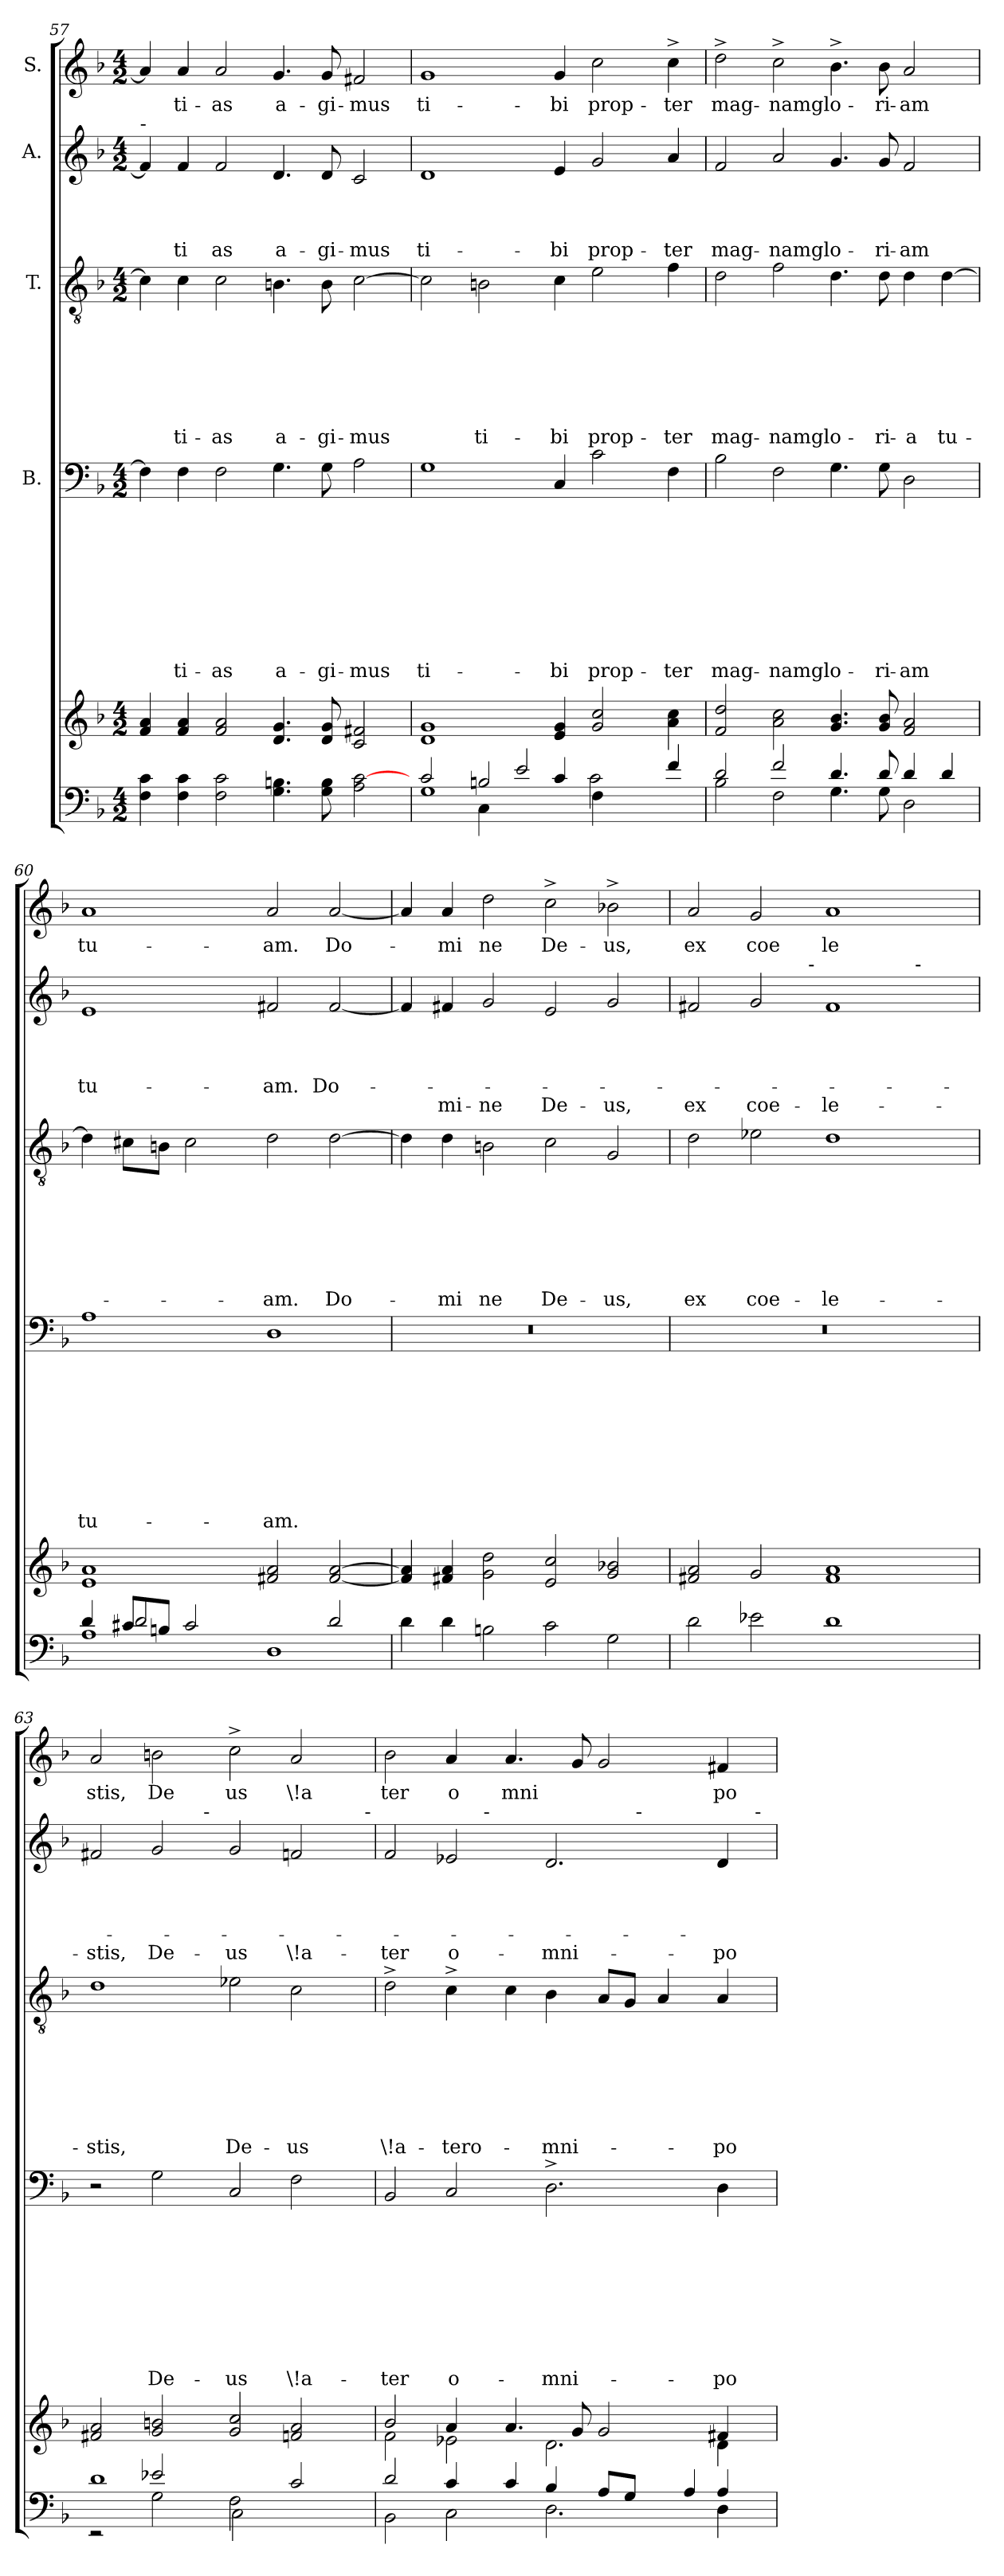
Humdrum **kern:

**kern	**kern	**kern	**text	**text	**text	**text	**text	**text	**text	**text	**text	**kern	**text	**text	**text	**text	**text	**text	**text	**kern	**text	**text	**text	**text	**text	**kern	**text
*part5	*part5	*part4	*part4	*part4	*part4	*part4	*part4	*part4	*part4	*part4	*part4	*part3	*part3	*part3	*part3	*part3	*part3	*part3	*part3	*part2	*part2	*part2	*part2	*part2	*part2	*part1	*part1
*staff6	*staff5	*staff4	*staff4	*staff4	*staff4	*staff4	*staff4	*staff4	*staff4	*staff4	*staff4	*staff3	*staff3	*staff3	*staff3	*staff3	*staff3	*staff3	*staff3	*staff2	*staff2	*staff2	*staff2	*staff2	*staff2	*staff1	*staff1
*	*	*I"B.	*	*	*	*	*	*	*	*	*	*I"T.	*	*	*	*	*	*	*	*I"A.	*	*	*	*	*	*I"S.	*
*clefF4	*clefG2	*clefF4	*	*	*	*	*	*	*	*	*	*clefGv2	*	*	*	*	*	*	*	*clefG2	*	*	*	*	*	*clefG2	*
*k[b-]	*k[b-]	*k[b-]	*	*	*	*	*	*	*	*	*	*k[b-]	*	*	*	*	*	*	*	*k[b-]	*	*	*	*	*	*k[b-]	*
*F:	*F:	*F:	*	*	*	*	*	*	*	*	*	*F:	*	*	*	*	*	*	*	*F:	*	*	*	*	*	*F:	*
*M4/2	*M4/2	*M4/2	*	*	*	*	*	*	*	*	*	*M4/2	*	*	*	*	*	*	*	*M4/2	*	*	*	*	*	*M4/2	*
=57	=57	=57	=57	=57	=57	=57	=57	=57	=57	=57	=57	=57	=57	=57	=57	=57	=57	=57	=57	=57	=57	=57	=57	=57	=57	=57	=57
!	!	!	!	!	!	!	!	!	!	!	!	!	!	!	!	!	!	!	!	!LO:TX:a:t=-	!	!	!	!	!	!	!
4F\ 4c\	(4f/ 4a/	4F\]	.	.	.	.	.	.	.	.	.	4c\]	.	.	.	.	.	.	.	4f/]	.	.	.	.	.	4a/]	.
!	!	!	!	!	!	!	!	!	!	!	!LO:LY:b	!	!	!	!	!	!	!	!LO:LY:b	!	!	!	!	!LO:LY:b	!	!	!LO:LY:b
4F\ 4c\	4f/ 4a/	4F\	.	.	.	.	.	.	.	.	-ti-	4c\	.	.	.	.	.	.	-ti-	4f/	.	.	.	-ti	.	4a/	ti-
!	!	!	!	!	!	!	!	!	!	!	!LO:LY:b	!	!	!	!	!	!	!	!LO:LY:b	!	!	!	!	!LO:LY:b	!	!	!LO:LY:b
2F\ 2c\	2f/ 2a/	2F\	.	.	.	.	.	.	.	.	-as	2c\	.	.	.	.	.	.	-as	2f/	.	.	.	as	.	2a/	-as
!	!	!	!	!	!	!	!	!	!	!	!LO:LY:b	!	!	!	!	!	!	!	!LO:LY:b	!	!	!	!	!LO:LY:b	!	!	!LO:LY:b
4.G\ 4.Bn\	4.d/ 4.g/	4.G\	.	.	.	.	.	.	.	.	a-	4.Bn\	.	.	.	.	.	.	a-	4.d/	.	.	.	a-	.	4.g/	a-
!	!	!	!	!	!	!	!	!	!	!	!LO:LY:b	!	!	!	!	!	!	!	!LO:LY:b	!	!	!	!	!LO:LY:b	!	!	!LO:LY:b
8G\ 8B\	8d/ 8g/	8G\	.	.	.	.	.	.	.	.	-gi-	8B\	.	.	.	.	.	.	-gi-	8d/	.	.	.	-gi-	.	8g/	-gi-
!	!	!	!	!	!	!	!	!	!	!	!LO:LY:b	!	!	!	!	!	!	!	!LO:LY:b	!	!	!	!	!LO:LY:b	!	!	!LO:LY:b
2A\ [>2c\	2c/ 2f#X/	2A\	.	.	.	.	.	.	.	.	-mus	[>2c\	.	.	.	.	.	.	-mus	2c/	.	.	.	-mus	.	2f#X/	-mus
=58	=58	=58	=58	=58	=58	=58	=58	=58	=58	=58	=58	=58	=58	=58	=58	=58	=58	=58	=58	=58	=58	=58	=58	=58	=58	=58	=58
*^	*	*	*	*	*	*	*	*	*	*	*	*	*	*	*	*	*	*	*	*	*	*	*	*	*	*	*
*	*^	*	*	*	*	*	*	*	*	*	*	*	*	*	*	*	*	*	*	*	*	*	*	*	*	*	*	*
*	*	*^	*	*	*	*	*	*	*	*	*	*	*	*	*	*	*	*	*	*	*	*	*	*	*	*	*	*	*
!	!	!	!	!	!	!	!	!	!	!	!	!	!	!LO:LY:b	!	!	!	!	!	!	!	!	!	!	!	!	!LO:LY:b	!	!	!LO:LY:b
1G	2c/	2ryy	2.ryy	1d 1g	1G	.	.	.	.	.	.	.	.	ti-	2c\]	.	.	.	.	.	.	.	1d	.	.	.	ti-	.	1g	ti-
!	!	!	!	!	!	!	!	!	!	!	!	!	!	!	!	!	!	!	!	!	!	!LO:LY:b	!	!	!	!	!	!	!	!
.	2Bn/	4C\	.	.	.	.	.	.	.	.	.	.	.	.	2Bn\	.	.	.	.	.	.	ti-	.	.	.	.	.	.	.	.
.	.	2ryy	2e/	.	.	.	.	.	.	.	.	.	.	.	.	.	.	.	.	.	.	.	.	.	.	.	.	.	.	.
!	!	!	!	!	!	!	!	!	!	!	!	!	!	!LO:LY:b	!	!	!	!	!	!	!	!LO:LY:b	!	!	!	!	!LO:LY:b	!	!	!LO:LY:b
1ryy	4c/	.	.	4e/ 4g/	4C/	.	.	.	.	.	.	.	.	-bi	4c\	.	.	.	.	.	.	-bi	4e/	.	.	.	-bi	.	4g/	-bi
!	!	!	!	!	!	!	!	!	!	!	!	!	!	!LO:LY:b	!	!	!	!	!	!	!	!LO:LY:b	!	!	!	!	!LO:LY:b	!	!	!LO:LY:b
.	4F\	2c\	2ryy	2g/ 2cc/	2c\	.	.	.	.	.	.	.	.	prop-	2e\	.	.	.	.	.	.	prop-	2g/	.	.	.	prop-	.	2cc\	prop-
.	2ryy	.	.	.	.	.	.	.	.	.	.	.	.	.	.	.	.	.	.	.	.	.	.	.	.	.	.	.	.	.
!	!	!	!	!	!	!	!	!	!	!	!	!	!	!LO:LY:b	!	!	!	!	!	!	!	!LO:LY:b	!	!	!	!	!LO:LY:b	!	!	!LO:LY:b
.	.	4ryy	4f/	4a\ 4cc\	4F\	.	.	.	.	.	.	.	.	-ter	4f\	.	.	.	.	.	.	-ter	4a/	.	.	.	-ter	.	4cc^>\	-ter
!!LO:PB:g=z
=59	=59	=59	=59	=59	=59	=59	=59	=59	=59	=59	=59	=59	=59	=59	=59	=59	=59	=59	=59	=59	=59	=59	=59	=59	=59	=59	=59	=59	=59	=59
!	!	!	!	!	!	!	!	!	!	!	!	!	!	!LO:LY:b	!	!	!	!	!	!	!	!LO:LY:b	!	!	!	!	!LO:LY:b	!	!	!LO:LY:b
*	*v	*v	*v	*	*	*	*	*	*	*	*	*	*	*	*	*	*	*	*	*	*	*	*	*	*	*	*	*	*	*
2B-\	2d/	2f/ 2dd/	2B-\	.	.	.	.	.	.	.	.	mag-	2d\	.	.	.	.	.	.	mag-	2f/	.	.	.	mag-	.	2dd^>\	mag-
!	!	!	!	!	!	!	!	!	!	!	!	!LO:LY:b	!	!	!	!	!	!	!	!LO:LY:b	!	!	!	!	!LO:LY:b	!	!	!LO:LY:b
2f/	2F\	2a\ 2cc\	2F\	.	.	.	.	.	.	.	.	-namglo-	2f\	.	.	.	.	.	.	-namglo-	2a/	.	.	.	-namglo-	.	2cc^>\	-namglo-
4.d/	4.G\	4.g/ 4.b-/	4.G\	.	.	.	.	.	.	.	.	.	4.d\	.	.	.	.	.	.	.	4.g/	.	.	.	.	.	4.b-^>\	.
!	!	!	!	!	!	!	!	!	!	!	!	!LO:LY:b	!	!	!	!	!	!	!	!LO:LY:b	!	!	!	!	!LO:LY:b	!	!	!LO:LY:b
8d/	8G\	8g/ 8b-/	8G\	.	.	.	.	.	.	.	.	-ri-	8d\	.	.	.	.	.	.	-ri-	8g/	.	.	.	-ri-	.	8b-\	-ri-
!	!	!	!	!	!	!	!	!	!	!	!	!LO:LY:b	!	!	!	!	!	!	!	!LO:LY:b	!	!	!	!	!LO:LY:b	!	!	!LO:LY:b
2D\	4d/	2f/ 2a/	2D\	.	.	.	.	.	.	.	.	-am	4d\	.	.	.	.	.	.	-a	2f/	.	.	.	-am	.	2a/	-am
!	!	!	!	!	!	!	!	!	!	!	!	!	!	!	!	!	!	!	!	!LO:LY:b	!	!	!	!	!	!	!	!
.	4d/	.	.	.	.	.	.	.	.	.	.	.	[>4d\	.	.	.	.	.	.	tu-	.	.	.	.	.	.	.	.
=60	=60	=60	=60	=60	=60	=60	=60	=60	=60	=60	=60	=60	=60	=60	=60	=60	=60	=60	=60	=60	=60	=60	=60	=60	=60	=60	=60	=60
*	*^	*	*	*	*	*	*	*	*	*	*	*	*	*	*	*	*	*	*	*	*	*	*	*	*	*	*	*
!	!	!	!	!	!	!	!	!	!	!	!	!	!LO:LY:b	!	!	!	!	!	!	!	!	!	!	!	!	!LO:LY:b	!	!	!LO:LY:b
1A	4d/	4ryy	1e 1a	1A	.	.	.	.	.	.	.	.	tu-	4d\]	.	.	.	.	.	.	.	1e	.	.	.	tu-	.	1a	tu-
.	8c#X/L	2d/	.	.	.	.	.	.	.	.	.	.	.	8c#X\L	.	.	.	.	.	.	.	.	.	.	.	.	.	.	.
.	8Bn/J	.	.	.	.	.	.	.	.	.	.	.	.	8Bn\J	.	.	.	.	.	.	.	.	.	.	.	.	.	.	.
.	2c#/	.	.	.	.	.	.	.	.	.	.	.	.	2c#\	.	.	.	.	.	.	.	.	.	.	.	.	.	.	.
.	.	2.ryy	.	.	.	.	.	.	.	.	.	.	.	.	.	.	.	.	.	.	.	.	.	.	.	.	.	.	.
!	!	!	!	!	!	!	!	!	!	!	!	!	!LO:LY:b	!	!	!	!	!	!	!	!LO:LY:b	!	!	!	!	!LO:LY:b	!	!	!LO:LY:b
1ryy	1D	.	2f#X/ 2a/	1D	.	.	.	.	.	.	.	.	-am.	2d\	.	.	.	.	.	.	-am.	2f#X/	.	.	.	-am.	.	2a/	-am.
!	!	!	!	!	!	!	!	!	!	!	!	!	!	!	!	!	!	!	!	!	!LO:LY:b	!	!	!	!	!LO:LY:b	!	!	!LO:LY:b
.	.	2d/	[<2f#/ [>2a/	.	.	.	.	.	.	.	.	.	.	[>2d\	.	.	.	.	.	.	Do-	[<2f#/	.	.	.	Do-	.	[<2a/	Do-
=61	=61	=61	=61	=61	=61	=61	=61	=61	=61	=61	=61	=61	=61	=61	=61	=61	=61	=61	=61	=61	=61	=61	=61	=61	=61	=61	=61	=61	=61
!	!	!	!	!LO:N:vis=1	!	!	!	!	!	!	!	!	!	!	!	!	!	!	!	!	!	!	!	!	!	!	!	!	!
*v	*v	*v	*	*	*	*	*	*	*	*	*	*	*	*	*	*	*	*	*	*	*	*	*	*	*	*	*	*	*
4d\	4f#/] 4a/]	0r	.	.	.	.	.	.	.	.	.	4d\]	.	.	.	.	.	.	.	4f#/]	.	.	.	.	.	4a/]	.
!	!	!	!	!	!	!	!	!	!	!	!	!	!	!	!	!	!	!	!LO:LY:b	!	!	!	!	!	!LO:LY:b	!	!LO:LY:b
4d\	4f#X/ 4a/	.	.	.	.	.	.	.	.	.	.	4d\	.	.	.	.	.	.	-mi	4f#X/	.	.	.	.	mi-	4a/	-mi
!	!	!	!	!	!	!	!	!	!	!	!	!	!	!	!	!	!	!	!LO:LY:b	!	!	!	!	!	!LO:LY:b	!	!LO:LY:b
2Bn\	2g\ 2dd\	.	.	.	.	.	.	.	.	.	.	2Bn\	.	.	.	.	.	.	ne	2g/	.	.	.	.	-ne	2dd\	ne
!	!	!	!	!	!	!	!	!	!	!	!	!	!	!	!	!	!	!	!LO:LY:b	!	!	!	!	!	!LO:LY:b	!	!LO:LY:b
2c\	2e/ 2cc/	.	.	.	.	.	.	.	.	.	.	2c\	.	.	.	.	.	.	De-	2e/	.	.	.	.	De-	2cc^>\	De-
!	!	!	!	!	!	!	!	!	!	!	!	!	!	!	!	!	!	!	!LO:LY:b	!	!	!	!	!	!LO:LY:b	!	!LO:LY:b
2G\	2g/ 2b-X/	.	.	.	.	.	.	.	.	.	.	2G/	.	.	.	.	.	.	-us,	2g/	.	.	.	.	-us,	2b-X^>\	-us,
=62	=62	=62	=62	=62	=62	=62	=62	=62	=62	=62	=62	=62	=62	=62	=62	=62	=62	=62	=62	=62	=62	=62	=62	=62	=62	=62	=62
!	!	!LO:N:vis=1	!	!	!	!	!	!	!	!	!	!	!	!	!	!	!	!	!LO:LY:b	!	!	!	!	!	!LO:LY:b	!	!LO:LY:b
*	*	*	*	*	*	*	*	*	*	*	*	*	*	*	*	*	*	*	*	*^	*	*	*	*	*	*	*
*	*	*	*	*	*	*	*	*	*	*	*	*	*	*	*	*	*	*	*	*	*^	*	*	*	*	*	*	*
2d\	2f#X/ 2a/	0r	.	.	.	.	.	.	.	.	.	2d\	.	.	.	.	.	.	ex	2f#X/	2...ryy	1ryy	.	.	.	.	ex	2a/	ex
!	!	!	!	!	!	!	!	!	!	!	!	!	!	!	!	!	!	!	!LO:LY:b	!	!	!	!	!	!	!	!LO:LY:b	!	!LO:LY:b
2e-X\	2g/	.	.	.	.	.	.	.	.	.	.	2e-X\	.	.	.	.	.	.	coe-	2g/	.	.	.	.	.	.	coe-	2g/	coe
!	!	!	!	!	!	!	!	!	!	!	!	!	!	!	!	!	!	!	!	!	!LO:TX:a:t=-	!	!	!	!	!	!	!	!
.	.	.	.	.	.	.	.	.	.	.	.	.	.	.	.	.	.	.	.	.	1ryy	.	.	.	.	.	.	.	.
!	!	!	!	!	!	!	!	!	!	!	!	!	!	!	!	!	!	!	!LO:LY:b	!	!	!	!	!	!	!	!LO:LY:b	!	!LO:LY:b
1d	1f# 1a	.	.	.	.	.	.	.	.	.	.	1d	.	.	.	.	.	.	-le-	1f#	.	2ryy	.	.	.	.	-le-	1a	le
.	.	.	.	.	.	.	.	.	.	.	.	.	.	.	.	.	.	.	.	.	.	8ryy	.	.	.	.	.	.	.
!	!	!	!	!	!	!	!	!	!	!	!	!	!	!	!	!	!	!	!	!	!	!LO:TX:a:t=-	!	!	!	!	!	!	!
.	.	.	.	.	.	.	.	.	.	.	.	.	.	.	.	.	.	.	.	.	.	4.ryy	.	.	.	.	.	.	.
.	.	.	.	.	.	.	.	.	.	.	.	.	.	.	.	.	.	.	.	.	16ryy	.	.	.	.	.	.	.	.
=63	=63	=63	=63	=63	=63	=63	=63	=63	=63	=63	=63	=63	=63	=63	=63	=63	=63	=63	=63	=63	=63	=63	=63	=63	=63	=63	=63	=63	=63
*^	*	*	*	*	*	*	*	*	*	*	*	*	*	*	*	*	*	*	*	*	*	*	*	*	*	*	*	*	*
*	*^	*	*	*	*	*	*	*	*	*	*	*	*	*	*	*	*	*	*	*	*	*	*	*	*	*	*	*	*	*
!	!	!	!	!	!	!	!	!	!	!	!	!	!	!	!	!	!	!	!	!	!LO:LY:b	!	!	!	!	!	!	!	!LO:LY:b	!	!LO:LY:b
1d	2rEE	2ryy	2f#X/ 2a/	2r	.	.	.	.	.	.	.	.	.	1d	.	.	.	.	.	.	-stis,	2f#X/	2..ryy	1ryy	.	.	.	.	-stis,	2a/	stis,
!	!	!	!	!	!	!	!	!	!	!	!	!	!LO:LY:b	!	!	!	!	!	!	!	!	!	!	!	!	!	!	!	!LO:LY:b	!	!LO:LY:b
.	2G\	2e-X/	2g/ 2bn/	2G\	.	.	.	.	.	.	.	.	De-	.	.	.	.	.	.	.	.	2g/	.	.	.	.	.	.	De-	2bn\	De
!	!	!	!	!	!	!	!	!	!	!	!	!	!	!	!	!	!	!	!	!	!	!	!LO:TX:a:t=-	!	!	!	!	!	!	!	!
.	.	.	.	.	.	.	.	.	.	.	.	.	.	.	.	.	.	.	.	.	.	.	1ryy	.	.	.	.	.	.	.	.
!	!	!	!	!	!	!	!	!	!	!	!	!	!LO:LY:b	!	!	!	!	!	!	!	!LO:LY:b	!	!	!	!	!	!	!	!LO:LY:b	!	!LO:LY:b
2F\	2C\	2ryy	2g/ 2cc/	2C/	.	.	.	.	.	.	.	.	-us	2e-X\	.	.	.	.	.	.	De-	2g/	.	2ryy	.	.	.	.	-us	2cc^>\	us
!	!	!	!	!	!	!	!	!	!	!	!	!	!LO:LY:b	!	!	!	!	!	!	!	!LO:LY:b	!	!	!	!	!	!	!	!LO:LY:b	!	!LO:LY:b
2ryy	2ryy	2c/	2fn/ 2a/	2F\	.	.	.	.	.	.	.	.	\!a-	2c\	.	.	.	.	.	.	-us	2fn/	.	4...ryy	.	.	.	.	\!a-	2a/	\!a
.	.	.	.	.	.	.	.	.	.	.	.	.	.	.	.	.	.	.	.	.	.	.	8ryy	.	.	.	.	.	.	.	.
!	!	!	!	!	!	!	!	!	!	!	!	!	!	!	!	!	!	!	!	!	!	!	!	!LO:TX:a:t=-	!	!	!	!	!	!	!
.	.	.	.	.	.	.	.	.	.	.	.	.	.	.	.	.	.	.	.	.	.	.	.	32ryy	.	.	.	.	.	.	.
=64	=64	=64	=64	=64	=64	=64	=64	=64	=64	=64	=64	=64	=64	=64	=64	=64	=64	=64	=64	=64	=64	=64	=64	=64	=64	=64	=64	=64	=64	=64	=64
*	*	*	*^	*	*	*	*	*	*	*	*	*	*	*	*	*	*	*	*	*	*	*	*	*	*	*	*	*	*	*	*
!	!	!	!	!	!	!	!	!	!	!	!	!	!	!LO:LY:b	!	!	!	!	!	!	!	!LO:LY:b	!	!	!	!	!	!	!	!LO:LY:b	!	!LO:LY:b
2BB-\	2d/	1..ryy	2b-/	2f\	2BB-/	.	.	.	.	.	.	.	.	-ter	2d^>\	.	.	.	.	.	.	\!a-	2f/	2ryy	1ryy	.	.	.	.	-ter	2b-\	ter
!	!	!	!	!	!	!	!	!	!	!	!	!	!	!LO:LY:b	!	!	!	!	!	!	!	!LO:LY:b	!	!	!	!	!	!	!	!LO:LY:b	!	!LO:LY:b
4c/	2C\	.	4a/	2e-X\	2C/	.	.	.	.	.	.	.	.	o-	4c^>\	.	.	.	.	.	.	-tero-	2e-X/	8ryy	.	.	.	.	.	o-	4a/	o
.	.	.	.	.	.	.	.	.	.	.	.	.	.	.	.	.	.	.	.	.	.	.	.	32ryy	.	.	.	.	.	.	.	.
!	!	!	!	!	!	!	!	!	!	!	!	!	!	!	!	!	!	!	!	!	!	!	!	!LO:TX:a:t=-	!	!	!	!	!	!	!	!
.	.	.	.	.	.	.	.	.	.	.	.	.	.	.	.	.	.	.	.	.	.	.	.	1ryy	.	.	.	.	.	.	.	.
!	!	!	!	!	!	!	!	!	!	!	!	!	!	!	!	!	!	!	!	!	!	!	!	!	!	!	!	!	!	!	!	!LO:LY:b
4c/	.	.	4.a/	.	.	.	.	.	.	.	.	.	.	.	4c\	.	.	.	.	.	.	.	.	.	.	.	.	.	.	.	4.a/	mni
!	!	!	!	!	!	!	!	!	!	!	!	!	!	!LO:LY:b	!	!	!	!	!	!	!	!LO:LY:b	!	!	!	!	!	!	!	!LO:LY:b	!	!
2.D\	4B-/	.	.	2.d\	2.D^>\	.	.	.	.	.	.	.	.	-mni-	4B-\	.	.	.	.	.	.	-mni-	2.d/	.	4ryy	.	.	.	.	-mni-	.	.
.	.	.	8g/	.	.	.	.	.	.	.	.	.	.	.	.	.	.	.	.	.	.	.	.	.	.	.	.	.	.	.	8g/	.
.	8A/L	.	2g/	.	.	.	.	.	.	.	.	.	.	.	8A/L	.	.	.	.	.	.	.	.	.	8ryy	.	.	.	.	.	2g/	.
.	8G/J	.	.	.	.	.	.	.	.	.	.	.	.	.	8G/J	.	.	.	.	.	.	.	.	.	32ryy	.	.	.	.	.	.	.
!	!	!	!	!	!	!	!	!	!	!	!	!	!	!	!	!	!	!	!	!	!	!	!	!	!LO:TX:a:t=-	!	!	!	!	!	!	!
.	.	.	.	.	.	.	.	.	.	.	.	.	.	.	.	.	.	.	.	.	.	.	.	.	2ryy	.	.	.	.	.	.	.
.	8ryy	.	.	.	.	.	.	.	.	.	.	.	.	.	4A/	.	.	.	.	.	.	.	.	.	.	.	.	.	.	.	.	.
.	4A/	.	.	.	.	.	.	.	.	.	.	.	.	.	.	.	.	.	.	.	.	.	.	.	.	.	.	.	.	.	.	.
.	.	.	.	.	.	.	.	.	.	.	.	.	.	.	.	.	.	.	.	.	.	.	.	4ryy	.	.	.	.	.	.	.	.
!	!	!	!	!	!	!	!	!	!	!	!	!	!	!LO:LY:b	!	!	!	!	!	!	!	!LO:LY:b	!	!	!	!	!	!	!	!LO:LY:b	!	!LO:LY:b
4A/	.	4D\	4d\	4f#X/	4D\	.	.	.	.	.	.	.	.	-po	4A/	.	.	.	.	.	.	-po-	4d/	.	.	.	.	.	.	-po	4f#X/	po
.	8ryy	.	.	.	.	.	.	.	.	.	.	.	.	.	.	.	.	.	.	.	.	.	.	.	.	.	.	.	.	.	.	.
!	!	!	!	!	!	!	!	!	!	!	!	!	!	!	!	!	!	!	!	!	!	!	!	!LO:TX:a:t=-	!	!	!	!	!	!	!	!
.	.	.	.	.	.	.	.	.	.	.	.	.	.	.	.	.	.	.	.	.	.	.	.	16.ryy	16.ryy	.	.	.	.	.	.	.
*v	*v	*v	*	*	*	*	*	*	*	*	*	*	*	*	*	*	*	*	*	*	*	*	*v	*v	*v	*	*	*	*	*	*	*
*	*v	*v	*	*	*	*	*	*	*	*	*	*	*	*	*	*	*	*	*	*	*	*	*	*	*	*	*	*
=	=	=	=	=	=	=	=	=	=	=	=	=	=	=	=	=	=	=	=	=	=	=	=	=	=	=	=
*-	*-	*-	*-	*-	*-	*-	*-	*-	*-	*-	*-	*-	*-	*-	*-	*-	*-	*-	*-	*-	*-	*-	*-	*-	*-	*-	*-
